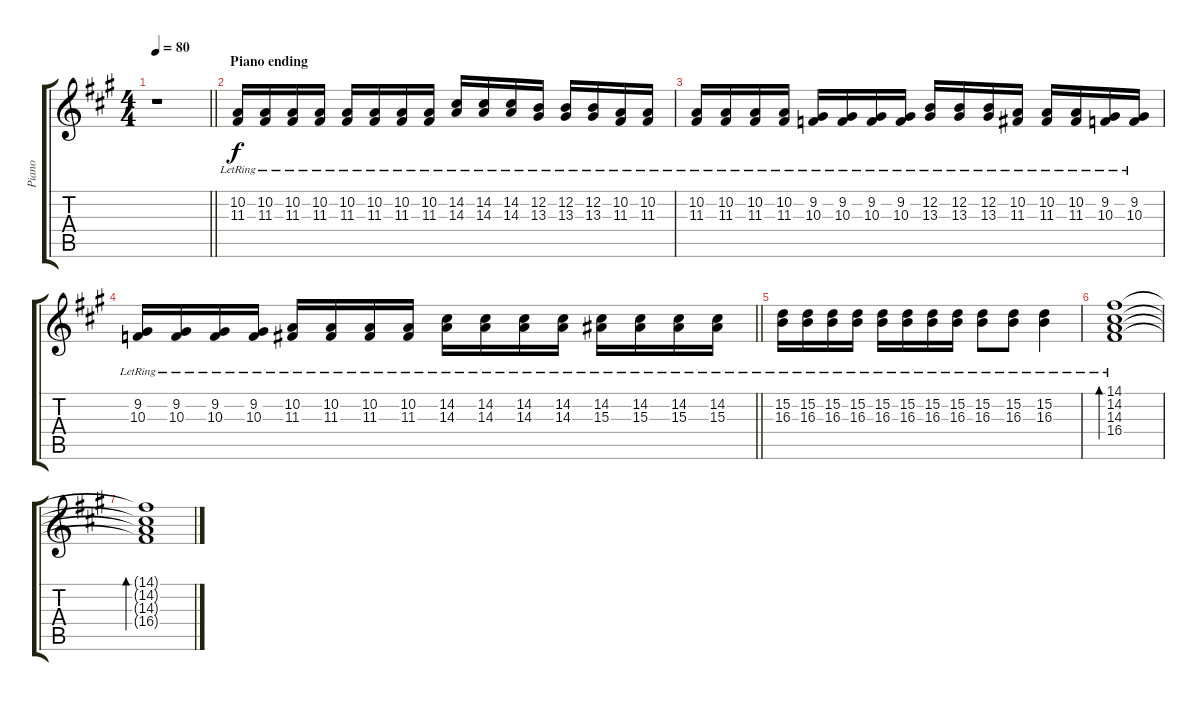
\track ("Piano" "Piano") {instrument electricgrandpiano}
\staff {score tabs}
\tuning (E4 B3 G3 D3 A2 E2) {hide}
\ts (4 4)
\tempo 80
\clef g2
\barLineRight lightlight
\ks f#minor
r.1{dy f} |
\section ("" "Piano ending")
(10.2{lr} 11.3{lr}).16{volume 8} (10.2{lr} 11.3{lr}).16 (10.2{lr} 11.3{lr}).16 (10.2{lr} 11.3{lr}).16 (10.2{lr} 11.3{lr}).16 (10.2{lr} 11.3{lr}).16 (10.2{lr} 11.3{lr}).16 (10.2{lr} 11.3{lr}).16 (14.2{lr} 14.3{lr}).16 (14.2{lr} 14.3{lr}).16 (14.2{lr} 14.3{lr}).16 (12.2{lr} 13.3{lr}).16 (12.2{lr} 13.3{lr}).16 (12.2{lr} 13.3{lr}).16 (10.2{lr} 11.3{lr}).16 (10.2{lr} 11.3{lr}).16 |
(10.2{lr} 11.3{lr}).16 (10.2{lr} 11.3{lr}).16 (10.2{lr} 11.3{lr}).16 (10.2{lr} 11.3{lr}).16 (9.2{lr} 10.3{lr}).16 (9.2{lr} 10.3{lr}).16 (9.2{lr} 10.3{lr}).16 (9.2{lr} 10.3{lr}).16 (12.2{lr} 13.3{lr}).16 (12.2{lr} 13.3{lr}).16 (12.2{lr} 13.3{lr}).16 (10.2{lr} 11.3{lr}).16 (10.2{lr} 11.3{lr}).16 (10.2{lr} 11.3{lr}).16 (9.2{lr} 10.3{lr}).16 (9.2{lr} 10.3{lr}).16 |
\barLineRight lightlight
(9.2{lr} 10.3{lr}).16 (9.2{lr} 10.3{lr}).16 (9.2{lr} 10.3{lr}).16 (9.2{lr} 10.3{lr}).16 (10.2{lr} 11.3{lr}).16 (10.2{lr} 11.3{lr}).16 (10.2{lr} 11.3{lr}).16 (10.2{lr} 11.3{lr}).16 (14.2{lr} 14.3{lr}).16 (14.2{lr} 14.3{lr}).16 (14.2{lr} 14.3{lr}).16 (14.2{lr} 14.3{lr}).16 (14.2{lr} 15.3{lr}).16 (14.2{lr} 15.3{lr}).16 (14.2{lr} 15.3{lr}).16 (14.2{lr} 15.3{lr}).16 |
(15.2{lr} 16.3{lr}).16 (15.2{lr} 16.3{lr}).16 (15.2{lr} 16.3{lr}).16 (15.2{lr} 16.3{lr}).16 (15.2{lr} 16.3{lr}).16 (15.2{lr} 16.3{lr}).16 (15.2{lr} 16.3{lr}).16 (15.2{lr} 16.3{lr}).16 (15.2{lr} 16.3{lr}).8 (15.2{lr} 16.3{lr}).8 (15.2{lr} 16.3{lr}).4 |
(14.1{lr} 14.2{lr} 14.3{lr} 16.4{lr}).1{bd 240} |
(14.1{t} 14.2{t} 14.3{t} 16.4{t}).1{bd 240}
